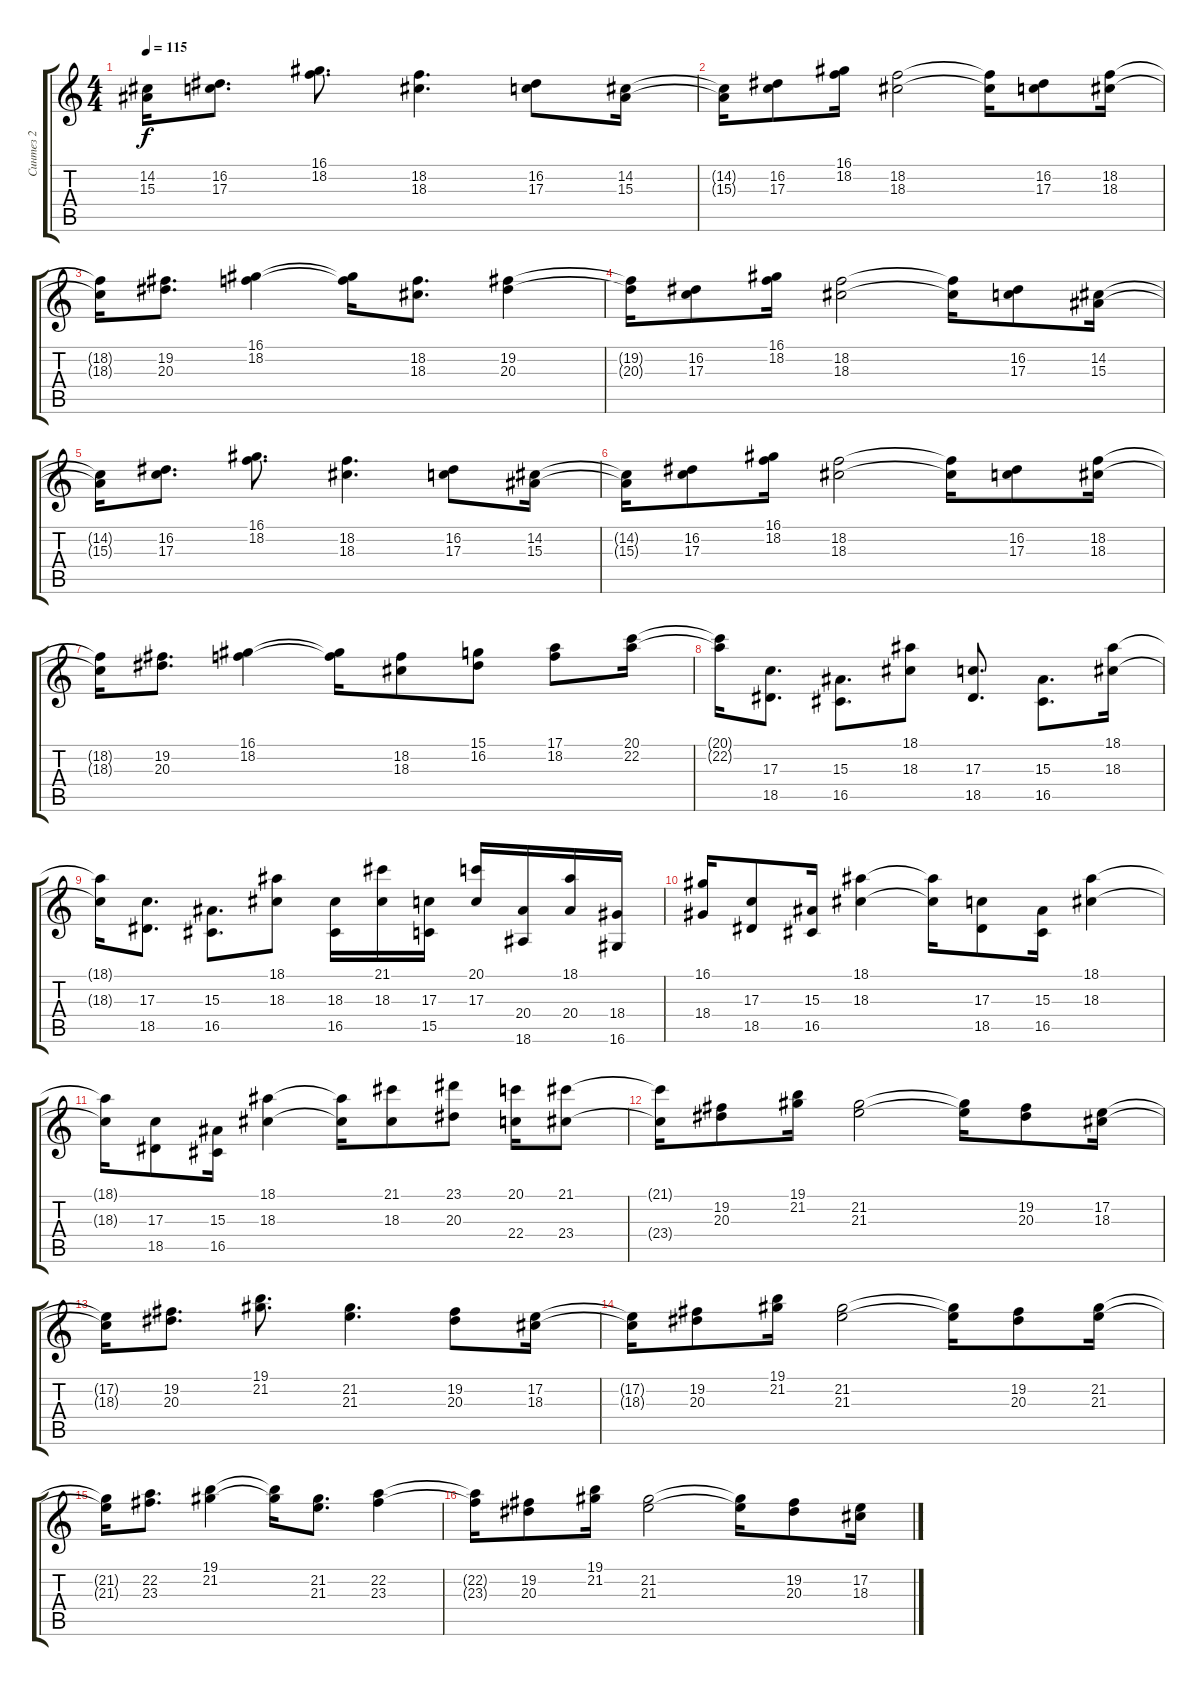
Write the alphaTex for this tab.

\track ("Синтез 2" "Синтез 2") {instrument stringensemble1}
\staff {score tabs}
\tuning (E4 B3 G3 D3 A2 E2) {hide}
\ts (4 4)
\tempo 115
\clef g2
\ks c
(14.2{t} 15.3{t}).16{dy f} (16.2 17.3).8{d} (16.1 18.2).8{d} (18.2 18.3).4{d} (16.2 17.3).8 (14.2 15.3).16 |
(14.2{t} 15.3{t}).16 (16.2 17.3).8 (16.1 18.2).16 (18.2 18.3).2 (18.2{t} 18.3{t}).16 (16.2 17.3).8 (18.2 18.3).16 |
(18.2{t} 18.3{t}).16 (19.2 20.3).8{d} (16.1 18.2).4 (16.1{t} 18.2{t}).16 (18.2 18.3).8{d} (19.2 20.3).4 |
(19.2{t} 20.3{t}).16 (16.2 17.3).8 (16.1 18.2).16 (18.2 18.3).2 (18.2{t} 18.3{t}).16 (16.2 17.3).8 (14.2 15.3).16 |
(14.2{t} 15.3{t}).16 (16.2 17.3).8{d} (16.1 18.2).8{d} (18.2 18.3).4{d} (16.2 17.3).8 (14.2 15.3).16 |
(14.2{t} 15.3{t}).16 (16.2 17.3).8 (16.1 18.2).16 (18.2 18.3).2 (18.2{t} 18.3{t}).16 (16.2 17.3).8 (18.2 18.3).16 |
(18.2{t} 18.3{t}).16 (19.2 20.3).8{d} (16.1 18.2).4 (16.1{t} 18.2{t}).16 (18.2 18.3).8 (15.1 16.2).8 (17.1 18.2).8 (20.1 22.2).16 |
(20.1{t} 22.2{t}).16 (17.3 18.5).8{d} (15.3 16.5).8{d} (18.1 18.3).8 (17.3 18.5).8{d} (15.3 16.5).8{d} (18.1 18.3).16 |
(18.1{t} 18.3{t}).16 (17.3 18.5).8{d} (15.3 16.5).8{d} (18.1 18.3).8 (18.3 16.5).16 (21.1 18.3).16 (17.3 15.5).16 (20.1 17.3).16 (20.4 18.6).16 (18.1 20.4).16 (18.4 16.6).16 |
(16.1 18.4).16 (17.3 18.5).8 (15.3 16.5).16 (18.1 18.3).4 (18.1{t} 18.3{t}).16 (17.3 18.5).8 (15.3 16.5).16 (18.1 18.3).4 |
(18.1{t} 18.3{t}).16 (17.3 18.5).8 (15.3 16.5).16 (18.1 18.3).4 (18.1{t} 18.3{t}).16 (21.1 18.3).8 (23.1 20.3).8 (20.1 22.4).16 (21.1 23.4).8 |
(21.1{t} 23.4{t}).16 (19.2 20.3).8 (19.1 21.2).16 (21.2 21.3).2 (21.2{t} 21.3{t}).16 (19.2 20.3).8 (17.2 18.3).16 |
(17.2{t} 18.3{t}).16 (19.2 20.3).8{d} (19.1 21.2).8{d} (21.2 21.3).4{d} (19.2 20.3).8 (17.2 18.3).16 |
(17.2{t} 18.3{t}).16 (19.2 20.3).8 (19.1 21.2).16 (21.2 21.3).2 (21.2{t} 21.3{t}).16 (19.2 20.3).8 (21.2 21.3).16 |
(21.2{t} 21.3{t}).16 (22.2 23.3).8{d} (19.1 21.2).4 (19.1{t} 21.2{t}).16 (21.2 21.3).8{d} (22.2 23.3).4 |
(22.2{t} 23.3{t}).16 (19.2 20.3).8 (19.1 21.2).16 (21.2 21.3).2 (21.2{t} 21.3{t}).16 (19.2 20.3).8 (17.2 18.3).16
